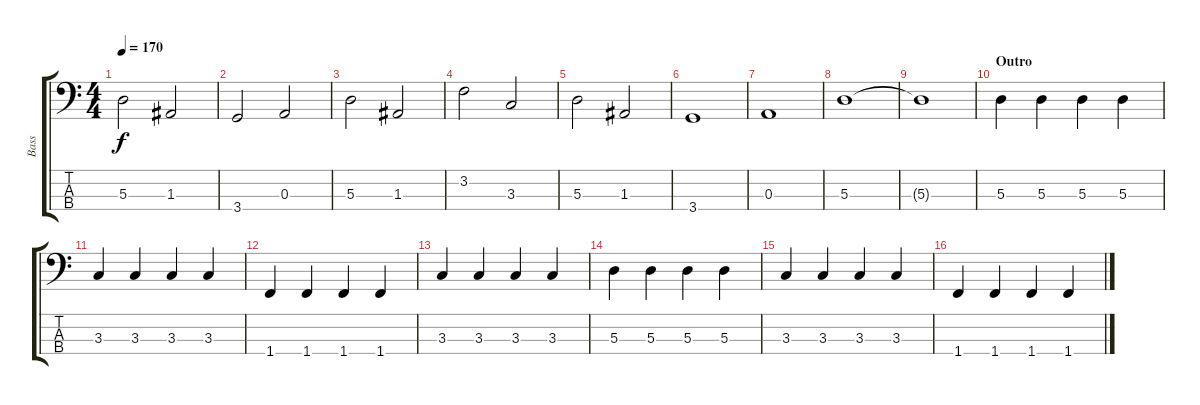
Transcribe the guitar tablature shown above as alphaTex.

\track ("Bass" "Bass") {instrument electricbassfinger}
\staff {score tabs}
\tuning (G2 D2 A1 E1) {hide}
\ts (4 4)
\tempo 170
\clef f4
\ks c
5.3.2{dy f} 1.3.2 |
3.4.2 0.3.2 |
5.3.2 1.3.2 |
3.2.2 3.3.2 |
5.3.2 1.3.2 |
3.4.1 |
0.3.1 |
5.3.1 |
5.3{t}.1 |
\section ("" "Outro")
5.3.4 5.3.4 5.3.4 5.3.4 |
3.3.4 3.3.4 3.3.4 3.3.4 |
1.4.4 1.4.4 1.4.4 1.4.4 |
3.3.4 3.3.4 3.3.4 3.3.4 |
5.3.4 5.3.4 5.3.4 5.3.4 |
3.3.4 3.3.4 3.3.4 3.3.4 |
1.4.4 1.4.4 1.4.4 1.4.4
